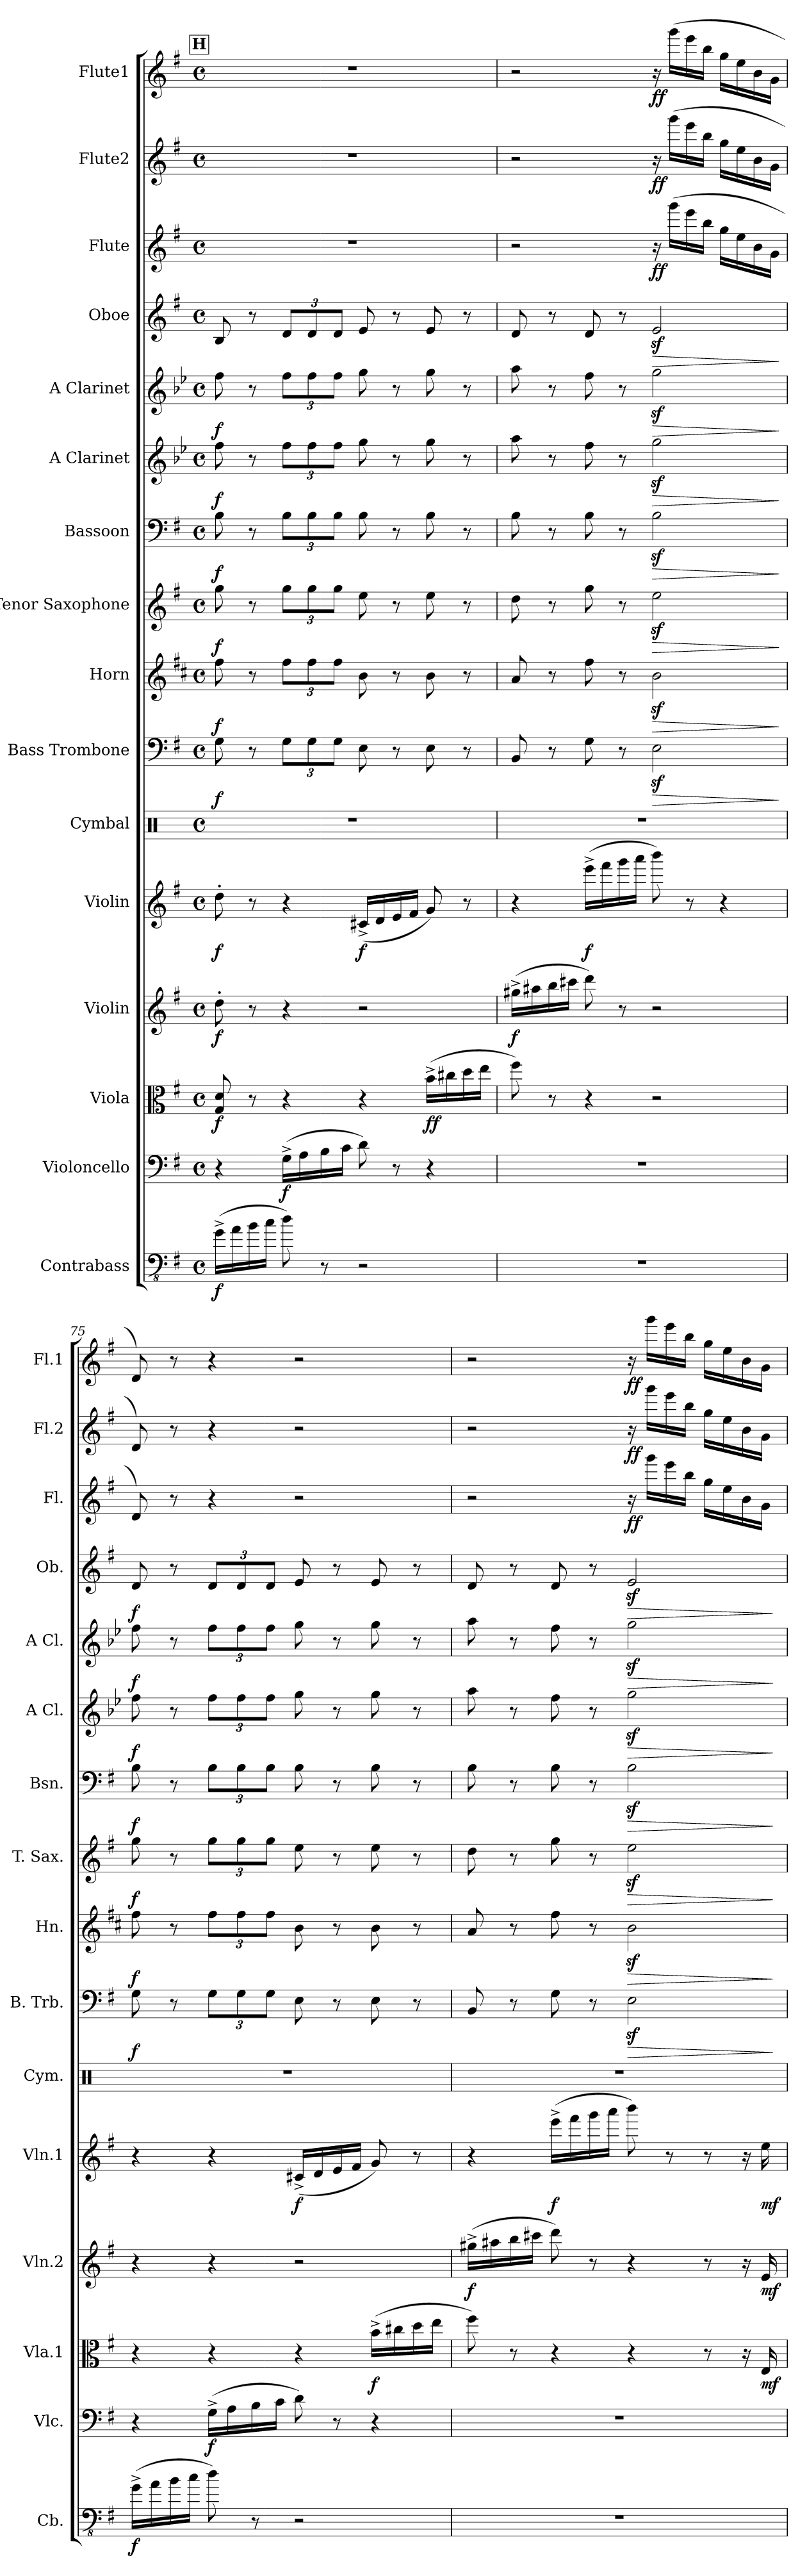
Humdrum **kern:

**kern	**dynam	**kern	**dynam	**kern	**dynam	**kern	**dynam	**kern	**dynam	**kern	**kern	**dynam	**kern	**dynam	**kern	**dynam	**kern	**dynam	**kern	**dynam	**kern	**dynam	**kern	**dynam	**kern	**dynam	**kern	**dynam	**kern	**dynam
*part16	*part16	*part15	*part15	*part14	*part14	*part13	*part13	*part12	*part12	*part11	*part10	*part10	*part9	*part9	*part8	*part8	*part7	*part7	*part6	*part6	*part5	*part5	*part4	*part4	*part3	*part3	*part2	*part2	*part1	*part1
*staff16	*staff16	*staff15	*staff15	*staff14	*staff14	*staff13	*staff13	*staff12	*staff12	*staff11	*staff10	*staff10	*staff9	*staff9	*staff8	*staff8	*staff7	*staff7	*staff6	*staff6	*staff5	*staff5	*staff4	*staff4	*staff3	*staff3	*staff2	*staff2	*staff1	*staff1
*I"Contrabass	*	*I"Violoncello	*	*I"Viola	*	*I"Violin	*	*I"Violin	*	*I"Cymbal	*I"Bass Trombone	*	*I"Horn	*	*I"Tenor Saxophone	*	*I"Bassoon	*	*I"A Clarinet	*	*I"A Clarinet	*	*I"Oboe	*	*I"Flute	*	*I"Flute2	*	*I"Flute1	*
*I'Cb.	*	*I'Vlc.	*	*I'Vla.1	*	*I'Vln.2	*	*I'Vln.1	*	*I'Cym.	*I'B. Trb.	*	*I'Hn.	*	*I'T. Sax.	*	*I'Bsn.	*	*I'A Cl.	*	*I'A Cl.	*	*I'Ob.	*	*I'Fl.	*	*I'Fl.2	*	*I'Fl.1	*
!!LO:PB:g=z
*clefFv4	*	*clefF4	*	*clefC3	*	*clefG2	*	*clefG2	*	*clefX	*clefF4	*	*clefG2	*	*clefG2	*	*clefF4	*	*clefG2	*	*clefG2	*	*clefG2	*	*clefG2	*	*clefG2	*	*clefG2	*
*ITrd7c12	*	*	*	*	*	*	*	*	*	*	*	*	*ITrd4c7	*	*ITrd8c14	*	*	*	*ITrd2c3	*	*ITrd2c3	*	*	*	*	*	*	*	*	*
*k[f#]	*	*k[f#]	*	*k[f#]	*	*k[f#]	*	*k[f#]	*	*k[]	*k[f#]	*	*k[f#]	*	*k[f#]	*	*k[f#]	*	*k[f#]	*	*k[f#]	*	*k[f#]	*	*k[f#]	*	*k[f#]	*	*k[f#]	*
*M4/4	*	*M4/4	*	*M4/4	*	*M4/4	*	*M4/4	*	*M4/4	*M4/4	*	*M4/4	*	*M4/4	*	*M4/4	*	*M4/4	*	*M4/4	*	*M4/4	*	*M4/4	*	*M4/4	*	*M4/4	*
*met(c)	*	*met(c)	*	*met(c)	*	*met(c)	*	*met(c)	*	*met(c)	*met(c)	*	*met(c)	*	*met(c)	*	*met(c)	*	*met(c)	*	*met(c)	*	*met(c)	*	*met(c)	*	*met(c)	*	*met(c)	*
!!LO:REH:place=s1:a:B:fs=14:t=H
=73	=73	=73	=73	=73	=73	=73	=73	=73	=73	=73	=73	=73	=73	=73	=73	=73	=73	=73	=73	=73	=73	=73	=73	=73	=73	=73	=73	=73	=73	=73
!	!LO:DY:b	!	!	!	!LO:DY:b	!	!LO:DY:b	!	!LO:DY:b	!	!	!LO:DY:b	!	!LO:DY:b	!	!LO:DY:b	!	!LO:DY:b	!	!LO:DY:b	!	!LO:DY:b	!	!	!	!	!	!	!	!
(16GG^\LL	f	4r	.	8G/ 8d/	f	8dd'\	f	8dd'\	f	1r	8G\	f	8b\	f	8g\	f	8B\	f	8dd\	f	8dd\	f	8B/	.	1r	.	1r	.	1r	.
16AA\	.	.	.	.	.	.	.	.	.	.	.	.	.	.	.	.	.	.	.	.	.	.	.	.	.	.	.	.	.	.
16BB\	.	.	.	8r	.	8r	.	8r	.	.	8r	.	8r	.	8r	.	8r	.	8r	.	8r	.	8r	.	.	.	.	.	.	.
16C\JJ	.	.	.	.	.	.	.	.	.	.	.	.	.	.	.	.	.	.	.	.	.	.	.	.	.	.	.	.	.	.
*	*	*	*	*	*	*	*	*	*	*	*Xbrackettup	*	*Xbrackettup	*	*Xbrackettup	*	*Xbrackettup	*	*Xbrackettup	*	*Xbrackettup	*	*Xbrackettup	*	*	*	*	*	*	*
!	!	!	!LO:DY:b	!	!	!	!	!	!	!	!	!	!	!	!	!	!	!	!	!	!	!	!	!	!	!	!	!	!	!
8D\)	.	(16G^\LL	f	4r	.	4r	.	4r	.	.	12G\L	.	12b\L	.	12g\L	.	12B\L	.	12dd\L	.	12dd\L	.	12d/L	.	.	.	.	.	.	.
.	.	16A\	.	.	.	.	.	.	.	.	.	.	.	.	.	.	.	.	.	.	.	.	.	.	.	.	.	.	.	.
.	.	.	.	.	.	.	.	.	.	.	12G\	.	12b\	.	12g\	.	12B\	.	12dd\	.	12dd\	.	12d/	.	.	.	.	.	.	.
8r	.	16B\	.	.	.	.	.	.	.	.	.	.	.	.	.	.	.	.	.	.	.	.	.	.	.	.	.	.	.	.
.	.	.	.	.	.	.	.	.	.	.	12G\J	.	12b\J	.	12g\J	.	12B\J	.	12dd\J	.	12dd\J	.	12d/J	.	.	.	.	.	.	.
.	.	16c\JJ	.	.	.	.	.	.	.	.	.	.	.	.	.	.	.	.	.	.	.	.	.	.	.	.	.	.	.	.
!	!	!	!	!	!	!	!	!	!LO:DY:b	!	!	!	!	!	!	!	!	!	!	!	!	!	!	!	!	!	!	!	!	!
2r	.	8d\)	.	4r	.	2r	.	(16c#X^/LL	f	.	8E\	.	8e\	.	8e\	.	8B\	.	8ee\	.	8ee\	.	8e/	.	.	.	.	.	.	.
.	.	.	.	.	.	.	.	16d/	.	.	.	.	.	.	.	.	.	.	.	.	.	.	.	.	.	.	.	.	.	.
.	.	8r	.	.	.	.	.	16e/	.	.	8r	.	8r	.	8r	.	8r	.	8r	.	8r	.	8r	.	.	.	.	.	.	.
.	.	.	.	.	.	.	.	16f#/JJ	.	.	.	.	.	.	.	.	.	.	.	.	.	.	.	.	.	.	.	.	.	.
!	!	!	!	!	!LO:DY:b	!	!	!	!	!	!	!	!	!	!	!	!	!	!	!	!	!	!	!	!	!	!	!	!	!
!	!	!	!	!	!LO:DY:n=1:b	!	!	!	!	!	!	!	!	!	!	!	!	!	!	!	!	!	!	!	!	!	!	!	!	!
.	.	4r	.	(16b^\LL	f f	.	.	8g/)	.	.	8E\	.	8e\	.	8e\	.	8B\	.	8ee\	.	8ee\	.	8e/	.	.	.	.	.	.	.
.	.	.	.	16cc#X\	.	.	.	.	.	.	.	.	.	.	.	.	.	.	.	.	.	.	.	.	.	.	.	.	.	.
.	.	.	.	16dd\	.	.	.	8r	.	.	8r	.	8r	.	8r	.	8r	.	8r	.	8r	.	8r	.	.	.	.	.	.	.
.	.	.	.	16ee\JJ	.	.	.	.	.	.	.	.	.	.	.	.	.	.	.	.	.	.	.	.	.	.	.	.	.	.
=74	=74	=74	=74	=74	=74	=74	=74	=74	=74	=74	=74	=74	=74	=74	=74	=74	=74	=74	=74	=74	=74	=74	=74	=74	=74	=74	=74	=74	=74	=74
!	!	!	!	!	!	!	!LO:DY:b	!	!	!	!	!	!	!	!	!	!	!	!	!	!	!	!	!	!	!	!	!	!	!
1r	.	1r	.	8ff#\)	.	(16gg#X^\LL	f	4r	.	1r	8BB/	.	8d/	.	8d\	.	8B\	.	8ff#\	.	8ff#\	.	8d/	.	2r	.	2r	.	2r	.
.	.	.	.	.	.	16aa#X\	.	.	.	.	.	.	.	.	.	.	.	.	.	.	.	.	.	.	.	.	.	.	.	.
.	.	.	.	8r	.	16bb\	.	.	.	.	8r	.	8r	.	8r	.	8r	.	8r	.	8r	.	8r	.	.	.	.	.	.	.
.	.	.	.	.	.	16ccc#X\JJ	.	.	.	.	.	.	.	.	.	.	.	.	.	.	.	.	.	.	.	.	.	.	.	.
!	!	!	!	!	!	!	!	!	!LO:DY:b	!	!	!	!	!	!	!	!	!	!	!	!	!	!	!	!	!	!	!	!	!
.	.	.	.	4r	.	8ddd\)	.	(16eee^\LL	f	.	8G\	.	8b\	.	8g\	.	8B\	.	8dd\	.	8dd\	.	8d/	.	.	.	.	.	.	.
.	.	.	.	.	.	.	.	16fff#\	.	.	.	.	.	.	.	.	.	.	.	.	.	.	.	.	.	.	.	.	.	.
.	.	.	.	.	.	8r	.	16ggg\	.	.	8r	.	8r	.	8r	.	8r	.	8r	.	8r	.	8r	.	.	.	.	.	.	.
.	.	.	.	.	.	.	.	16aaa\JJ	.	.	.	.	.	.	.	.	.	.	.	.	.	.	.	.	.	.	.	.	.	.
!	!	!	!	!	!	!	!	!	!	!	!	!LO:HP:b	!	!LO:HP:b	!	!LO:HP:b	!	!LO:HP:b	!	!LO:HP:b	!	!LO:HP:b	!	!LO:HP:b	!	!LO:DY:b	!	!LO:DY:b	!	!LO:DY:b
.	.	.	.	2r	.	2r	.	8bbb\)	.	.	2Ez<\	>	2ez<\	>	2ez<\	>	2Bz<\	>	2eez<\	>	2eez<\	>	2ez</	>	16r	ff	16r	ff	16r	ff
.	.	.	.	.	.	.	.	.	.	.	.	.	.	.	.	.	.	.	.	.	.	.	.	.	(16ggg\LL	.	(16ggg\LL	.	(16ggg\LL	.
.	.	.	.	.	.	.	.	8r	.	.	.	.	.	.	.	.	.	.	.	.	.	.	.	.	16eee\	.	16eee\	.	16eee\	.
.	.	.	.	.	.	.	.	.	.	.	.	.	.	.	.	.	.	.	.	.	.	.	.	.	16bb\JJ	.	16bb\JJ	.	16bb\JJ	.
.	.	.	.	.	.	.	.	4r	.	.	.	.	.	.	.	.	.	.	.	.	.	.	.	.	16gg\LL	.	16gg\LL	.	16gg\LL	.
.	.	.	.	.	.	.	.	.	.	.	.	.	.	.	.	.	.	.	.	.	.	.	.	.	16ee\	.	16ee\	.	16ee\	.
.	.	.	.	.	.	.	.	.	.	.	.	.	.	.	.	.	.	.	.	.	.	.	.	.	16b\	.	16b\	.	16b\	.
.	.	.	.	.	.	.	.	.	.	.	.	.	.	.	.	.	.	.	.	.	.	.	.	.	16g\JJ	.	16g\JJ	.	16g\JJ	.
.	.	.	.	.	.	.	.	.	.	.	.	]	.	]	.	]	.	]	.	]	.	]	.	]	.	.	.	.	.	.
=75	=75	=75	=75	=75	=75	=75	=75	=75	=75	=75	=75	=75	=75	=75	=75	=75	=75	=75	=75	=75	=75	=75	=75	=75	=75	=75	=75	=75	=75	=75
!	!LO:DY:b	!	!	!	!	!	!	!	!	!	!	!LO:DY:b	!	!LO:DY:b	!	!LO:DY:b	!	!LO:DY:b	!	!LO:DY:b	!	!LO:DY:b	!	!LO:DY:b	!	!	!	!	!	!
(16GG^\LL	f	4r	.	4r	.	4r	.	4r	.	1r	8G\	f	8b\	f	8g\	f	8B\	f	8dd\	f	8dd\	f	8d/	f	8d/)	.	8d/)	.	8d/)	.
16AA\	.	.	.	.	.	.	.	.	.	.	.	.	.	.	.	.	.	.	.	.	.	.	.	.	.	.	.	.	.	.
16BB\	.	.	.	.	.	.	.	.	.	.	8r	.	8r	.	8r	.	8r	.	8r	.	8r	.	8r	.	8r	.	8r	.	8r	.
16C\JJ	.	.	.	.	.	.	.	.	.	.	.	.	.	.	.	.	.	.	.	.	.	.	.	.	.	.	.	.	.	.
!	!	!	!LO:DY:b	!	!	!	!	!	!	!	!	!	!	!	!	!	!	!	!	!	!	!	!	!	!	!	!	!	!	!
8D\)	.	(16G^\LL	f	4r	.	4r	.	4r	.	.	12G\L	.	12b\L	.	12g\L	.	12B\L	.	12dd\L	.	12dd\L	.	12d/L	.	4r	.	4r	.	4r	.
.	.	16A\	.	.	.	.	.	.	.	.	.	.	.	.	.	.	.	.	.	.	.	.	.	.	.	.	.	.	.	.
.	.	.	.	.	.	.	.	.	.	.	12G\	.	12b\	.	12g\	.	12B\	.	12dd\	.	12dd\	.	12d/	.	.	.	.	.	.	.
8r	.	16B\	.	.	.	.	.	.	.	.	.	.	.	.	.	.	.	.	.	.	.	.	.	.	.	.	.	.	.	.
.	.	.	.	.	.	.	.	.	.	.	12G\J	.	12b\J	.	12g\J	.	12B\J	.	12dd\J	.	12dd\J	.	12d/J	.	.	.	.	.	.	.
.	.	16c\JJ	.	.	.	.	.	.	.	.	.	.	.	.	.	.	.	.	.	.	.	.	.	.	.	.	.	.	.	.
!	!	!	!	!	!	!	!	!	!LO:DY:b	!	!	!	!	!	!	!	!	!	!	!	!	!	!	!	!	!	!	!	!	!
2r	.	8d\)	.	4r	.	2r	.	(16c#X^/LL	f	.	8E\	.	8e\	.	8e\	.	8B\	.	8ee\	.	8ee\	.	8e/	.	2r	.	2r	.	2r	.
.	.	.	.	.	.	.	.	16d/	.	.	.	.	.	.	.	.	.	.	.	.	.	.	.	.	.	.	.	.	.	.
.	.	8r	.	.	.	.	.	16e/	.	.	8r	.	8r	.	8r	.	8r	.	8r	.	8r	.	8r	.	.	.	.	.	.	.
.	.	.	.	.	.	.	.	16f#/JJ	.	.	.	.	.	.	.	.	.	.	.	.	.	.	.	.	.	.	.	.	.	.
!	!	!	!	!	!LO:DY:b	!	!	!	!	!	!	!	!	!	!	!	!	!	!	!	!	!	!	!	!	!	!	!	!	!
.	.	4r	.	(16b^\LL	f	.	.	8g/)	.	.	8E\	.	8e\	.	8e\	.	8B\	.	8ee\	.	8ee\	.	8e/	.	.	.	.	.	.	.
.	.	.	.	16cc#X\	.	.	.	.	.	.	.	.	.	.	.	.	.	.	.	.	.	.	.	.	.	.	.	.	.	.
.	.	.	.	16dd\	.	.	.	8r	.	.	8r	.	8r	.	8r	.	8r	.	8r	.	8r	.	8r	.	.	.	.	.	.	.
.	.	.	.	16ee\JJ	.	.	.	.	.	.	.	.	.	.	.	.	.	.	.	.	.	.	.	.	.	.	.	.	.	.
=76	=76	=76	=76	=76	=76	=76	=76	=76	=76	=76	=76	=76	=76	=76	=76	=76	=76	=76	=76	=76	=76	=76	=76	=76	=76	=76	=76	=76	=76	=76
!	!	!	!	!	!	!	!LO:DY:b	!	!	!	!	!	!	!	!	!	!	!	!	!	!	!	!	!	!	!	!	!	!	!
1r	.	1r	.	8ff#\)	.	(16gg#X^\LL	f	4r	.	1r	8BB/	.	8d/	.	8d\	.	8B\	.	8ff#\	.	8ff#\	.	8d/	.	2r	.	2r	.	2r	.
.	.	.	.	.	.	16aa#X\	.	.	.	.	.	.	.	.	.	.	.	.	.	.	.	.	.	.	.	.	.	.	.	.
.	.	.	.	8r	.	16bb\	.	.	.	.	8r	.	8r	.	8r	.	8r	.	8r	.	8r	.	8r	.	.	.	.	.	.	.
.	.	.	.	.	.	16ccc#X\JJ	.	.	.	.	.	.	.	.	.	.	.	.	.	.	.	.	.	.	.	.	.	.	.	.
!	!	!	!	!	!	!	!	!	!LO:DY:b	!	!	!	!	!	!	!	!	!	!	!	!	!	!	!	!	!	!	!	!	!
.	.	.	.	4r	.	8ddd\)	.	(16eee^\LL	f	.	8G\	.	8b\	.	8g\	.	8B\	.	8dd\	.	8dd\	.	8d/	.	.	.	.	.	.	.
.	.	.	.	.	.	.	.	16fff#\	.	.	.	.	.	.	.	.	.	.	.	.	.	.	.	.	.	.	.	.	.	.
.	.	.	.	.	.	8r	.	16ggg\	.	.	8r	.	8r	.	8r	.	8r	.	8r	.	8r	.	8r	.	.	.	.	.	.	.
.	.	.	.	.	.	.	.	16aaa\JJ	.	.	.	.	.	.	.	.	.	.	.	.	.	.	.	.	.	.	.	.	.	.
!	!	!	!	!	!	!	!	!	!	!	!	!LO:HP:b	!	!LO:HP:b	!	!LO:HP:b	!	!LO:HP:b	!	!LO:HP:b	!	!LO:HP:b	!	!LO:HP:b	!	!LO:DY:b	!	!LO:DY:b	!	!LO:DY:b
.	.	.	.	4r	.	4r	.	8bbb\)	.	.	2Ez<\	>	2ez<\	>	2ez<\	>	2Bz<\	>	2eez<\	>	2eez<\	>	2ez</	>	16r	ff	16r	ff	16r	ff
.	.	.	.	.	.	.	.	.	.	.	.	.	.	.	.	.	.	.	.	.	.	.	.	.	16ggg\LL	.	16ggg\LL	.	16ggg\LL	.
.	.	.	.	.	.	.	.	8r	.	.	.	.	.	.	.	.	.	.	.	.	.	.	.	.	16eee\	.	16eee\	.	16eee\	.
.	.	.	.	.	.	.	.	.	.	.	.	.	.	.	.	.	.	.	.	.	.	.	.	.	16bb\JJ	.	16bb\JJ	.	16bb\JJ	.
.	.	.	.	8r	.	8r	.	8r	.	.	.	.	.	.	.	.	.	.	.	.	.	.	.	.	16gg\LL	.	16gg\LL	.	16gg\LL	.
.	.	.	.	.	.	.	.	.	.	.	.	.	.	.	.	.	.	.	.	.	.	.	.	.	16ee\	.	16ee\	.	16ee\	.
.	.	.	.	16r	.	16r	.	16r	.	.	.	.	.	.	.	.	.	.	.	.	.	.	.	.	16b\	.	16b\	.	16b\	.
!	!	!	!	!	!LO:DY:b	!	!LO:DY:b	!	!LO:DY:b	!	!	!	!	!	!	!	!	!	!	!	!	!	!	!	!	!	!	!	!	!
.	.	.	.	16E/	mf	16e/	mf	16ee\	mf	.	.	.	.	.	.	.	.	.	.	.	.	.	.	.	16g\JJ	.	16g\JJ	.	16g\JJ	.
.	.	.	.	.	.	.	.	.	.	.	.	]	.	]	.	]	.	]	.	]	.	]	.	]	.	.	.	.	.	.
=	=	=	=	=	=	=	=	=	=	=	=	=	=	=	=	=	=	=	=	=	=	=	=	=	=	=	=	=	=	=
*-	*-	*-	*-	*-	*-	*-	*-	*-	*-	*-	*-	*-	*-	*-	*-	*-	*-	*-	*-	*-	*-	*-	*-	*-	*-	*-	*-	*-	*-	*-
